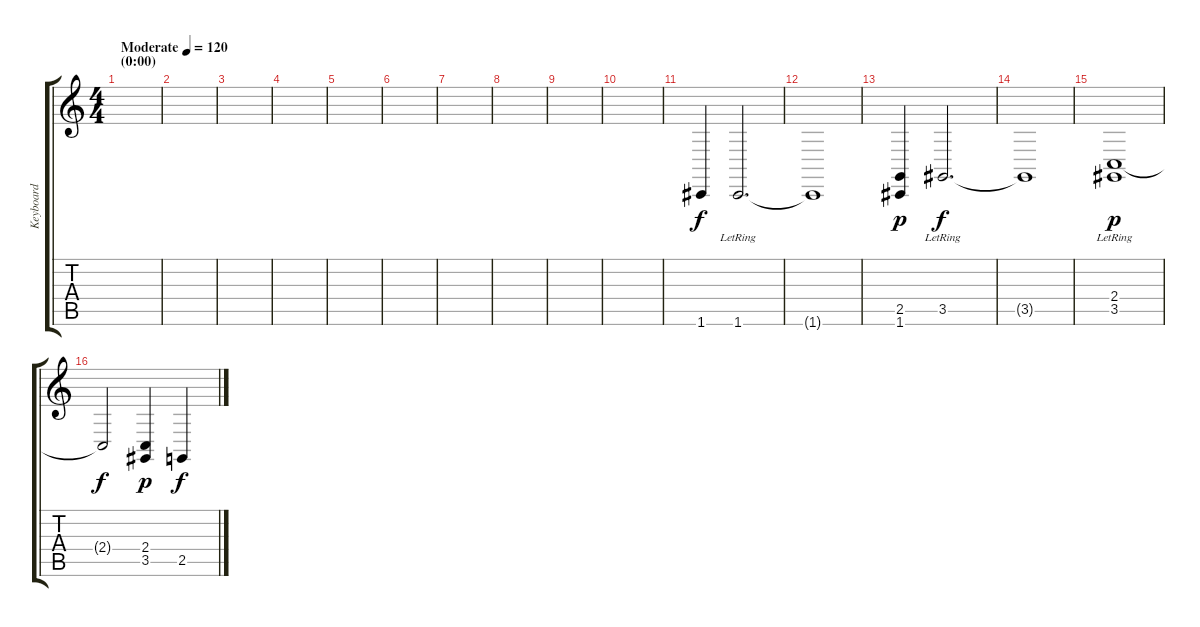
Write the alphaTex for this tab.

\track ("Keyboard" "Keyboard") {instrument stringensemble1}
\staff {score tabs}
\tuning (C4 G3 Eb3 Bb2 F2 C2) {hide}
\ts (4 4)
\section ("" "(0:00)")
\tempo (120 "Moderate")
\clef g2
\ks c
|
|
|
|
|
|
|
|
|
|
1.6.4{volume 5 instrument stringensemble1} 1.6{lr}.2{d volume 11} |
1.6{t}.1 |
(2.5 1.6).4{dy p} 3.5{lr}.2{d dy f} |
3.5{t}.1 |
(2.4{lr} 3.5).1{dy p} |
2.4{t}.2{dy f} (2.4 3.5).4{dy p} 2.5.4{dy f}
